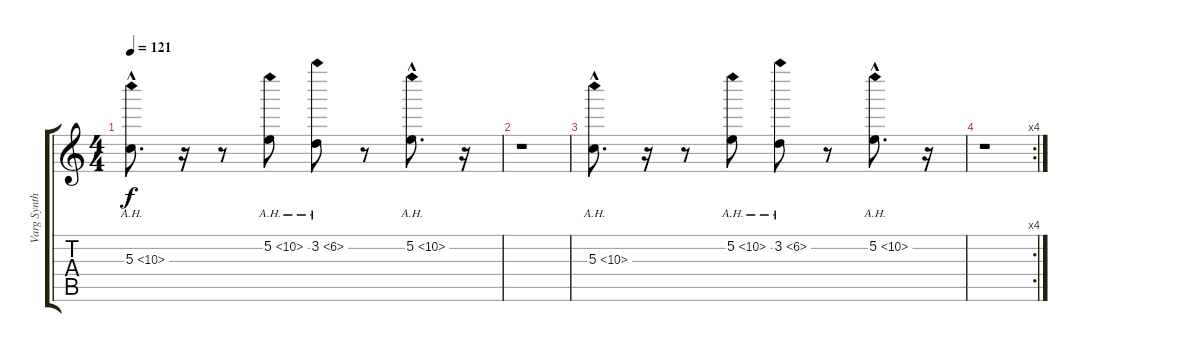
\track ("Varg Synth I" "Varg Synth") {instrument flute}
\staff {score tabs}
\tuning (E5 B4 G4 D4 A3 E3) {hide}
\ts (4 4)
\tempo 121
\clef g2
\ks c
5.3{ah 5 hac}.8{d dy f} r.16 r.8 5.2{ah 5}.8 3.2{ah 3}.8 r.8 5.2{ah 5 hac}.8{d} r.16 |
r.1 |
5.3{ah 5 hac}.8{d} r.16 r.8 5.2{ah 5}.8 3.2{ah 3}.8 r.8 5.2{ah 5 hac}.8{d} r.16 |
\rc 4
r.1
